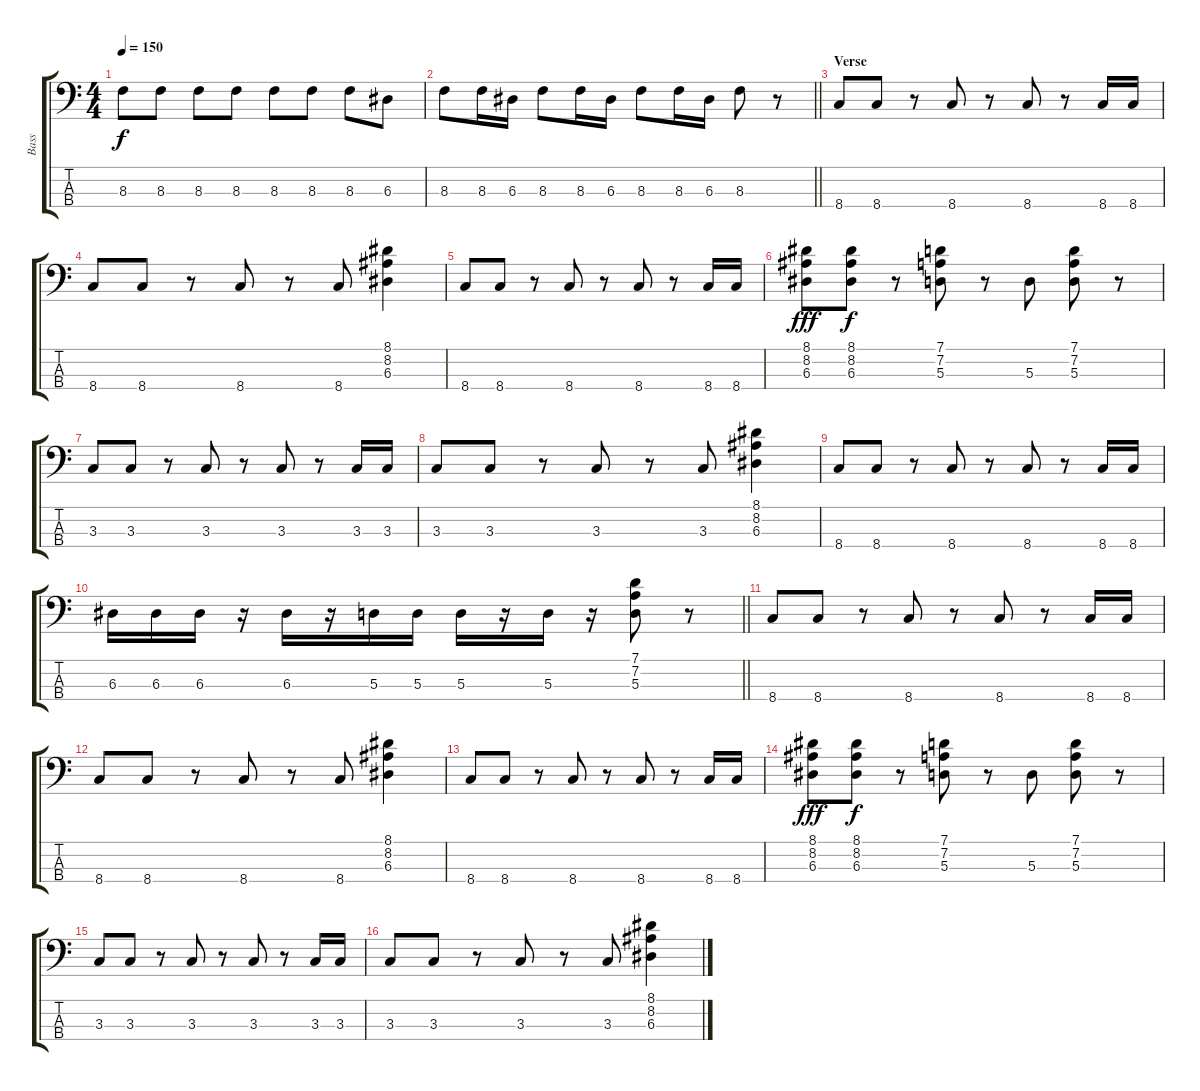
\track ("Bass" "Bass") {instrument electricbassfinger}
\staff {score tabs}
\tuning (G2 D2 A1 E1) {hide}
\ts (4 4)
\tempo 150
\clef f4
\ks c
8.3.8{dy f} 8.3.8 8.3.8 8.3.8 8.3.8 8.3.8 8.3.8 6.3.8 |
\barLineRight lightlight
8.3.8 8.3.16 6.3.16 8.3.8 8.3.16 6.3.16 8.3.8 8.3.16 6.3.16 8.3.8 r.8 |
\section ("" "Verse")
8.4.8{volume 13} 8.4.8 r.8 8.4.8 r.8 8.4.8 r.8 8.4.16 8.4.16 |
8.4.8 8.4.8 r.8 8.4.8 r.8 8.4.8 (8.1 8.2 6.3).4 |
8.4.8 8.4.8 r.8 8.4.8 r.8 8.4.8 r.8 8.4.16 8.4.16 |
(8.1 8.2 6.3).8{dy fff} (8.1 8.2 6.3).8{dy f} r.8 (7.1 7.2 5.3).8 r.8 5.3.8 (7.1 7.2 5.3).8 r.8 |
3.3.8 3.3.8 r.8 3.3.8 r.8 3.3.8 r.8 3.3.16 3.3.16 |
3.3.8 3.3.8 r.8 3.3.8 r.8 3.3.8 (8.1 8.2 6.3).4 |
8.4.8 8.4.8 r.8 8.4.8 r.8 8.4.8 r.8 8.4.16 8.4.16 |
\barLineRight lightlight
6.3.16 6.3.16 6.3.16 r.16 6.3.16 r.16 5.3.16 5.3.16 5.3.16 r.16 5.3.16 r.16 (7.1 7.2 5.3).8 r.8 |
8.4.8 8.4.8 r.8 8.4.8 r.8 8.4.8 r.8 8.4.16 8.4.16 |
8.4.8 8.4.8 r.8 8.4.8 r.8 8.4.8 (8.1 8.2 6.3).4 |
8.4.8 8.4.8 r.8 8.4.8 r.8 8.4.8 r.8 8.4.16 8.4.16 |
(8.1 8.2 6.3).8{dy fff} (8.1 8.2 6.3).8{dy f} r.8 (7.1 7.2 5.3).8 r.8 5.3.8 (7.1 7.2 5.3).8 r.8 |
3.3.8 3.3.8 r.8 3.3.8 r.8 3.3.8 r.8 3.3.16 3.3.16 |
3.3.8 3.3.8 r.8 3.3.8 r.8 3.3.8 (8.1 8.2 6.3).4
